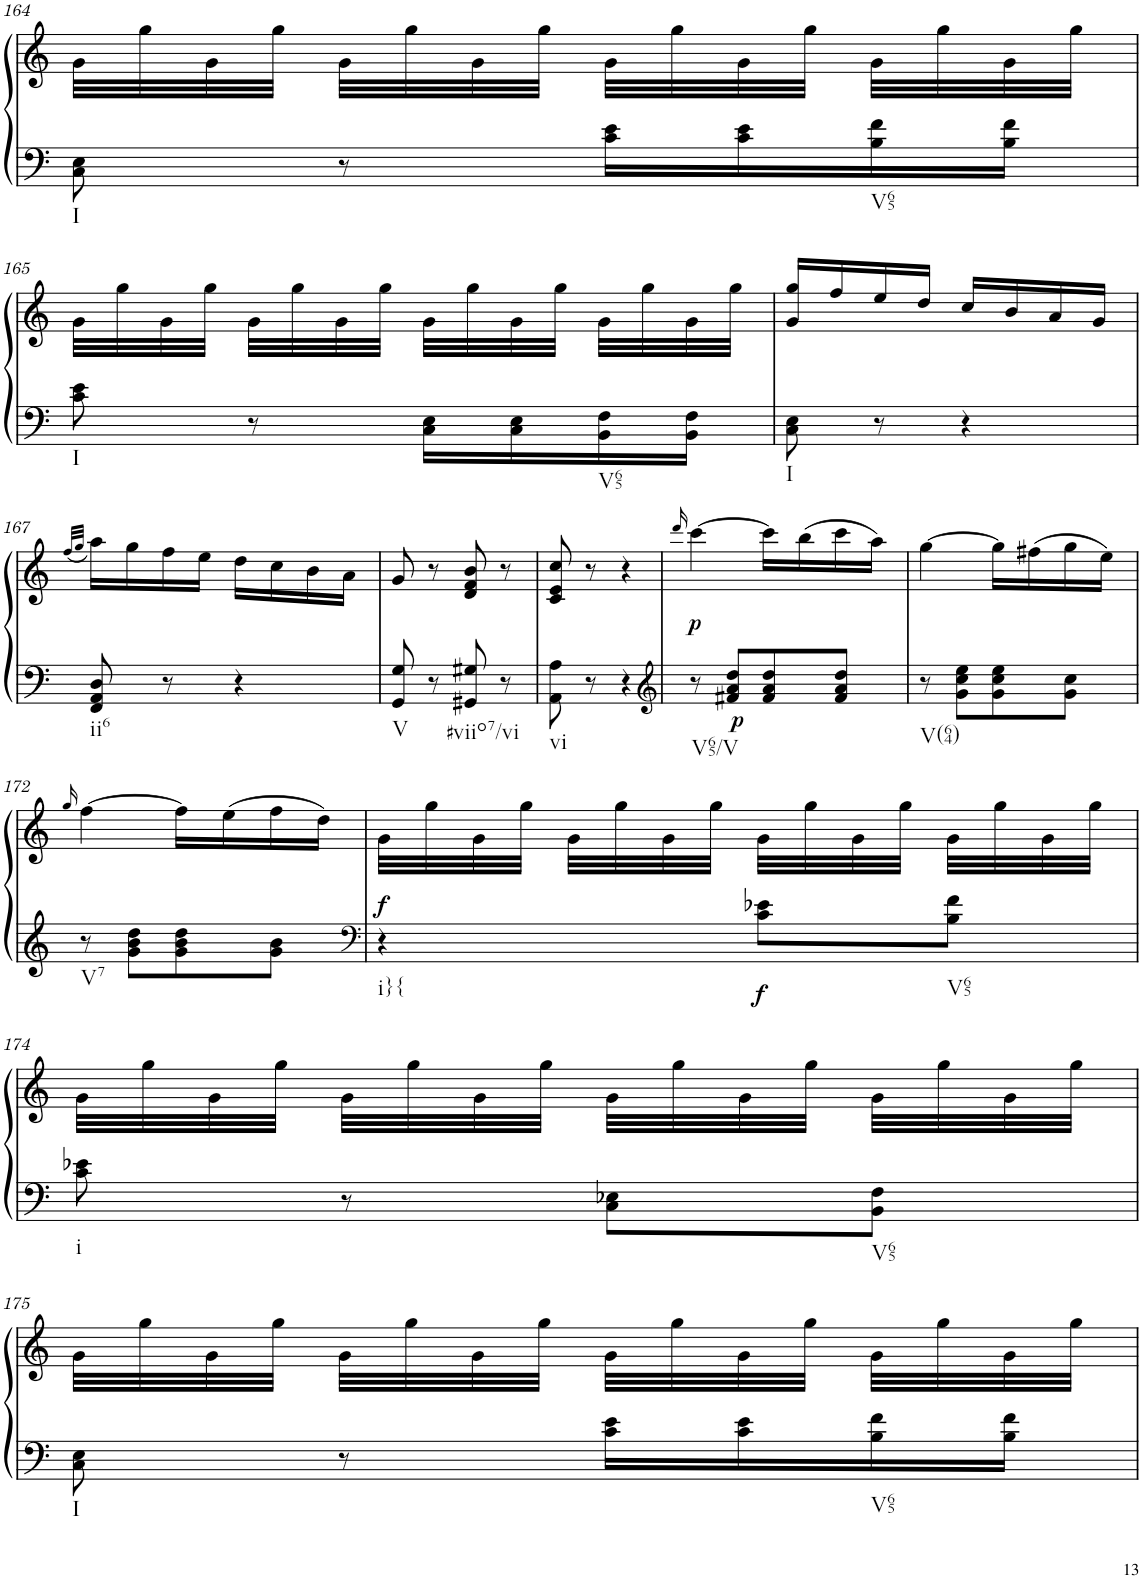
**kern	**kern	**dynam
*part1	*part1	*part1
*staff2	*staff1	*staff1/2
*I"Klavier linke Hand	*	*
!!LO:PB:g=z
*clefF4	*clefG2	*
*k[]	*k[]	*
*M2/4	*M2/4	*
=164	=164	=164
!LO:TX:b:t=I	!	!
8C\ 8E\	32g\LLL	.
.	32gg\	.
.	32g\	.
.	32gg\JJJ	.
8r	32g\LLL	.
.	32gg\	.
.	32g\	.
.	32gg\JJJ	.
16c\ 16e\LL	32g\LLL	.
.	32gg\	.
16c\ 16e\	32g\	.
.	32gg\JJJ	.
!LO:TX:b:t=V65	!	!
16B\ 16f\	32g\LLL	.
.	32gg\	.
16B\ 16f\JJ	32g\	.
.	32gg\JJJ	.
!!LO:LB:g=z
=165	=165	=165
!LO:TX:b:t=I	!	!
8c\ 8e\	32g\LLL	.
.	32gg\	.
.	32g\	.
.	32gg\JJJ	.
8r	32g\LLL	.
.	32gg\	.
.	32g\	.
.	32gg\JJJ	.
16C\ 16E\LL	32g\LLL	.
.	32gg\	.
16C\ 16E\	32g\	.
.	32gg\JJJ	.
!LO:TX:b:t=V65	!	!
16BB\ 16F\	32g\LLL	.
.	32gg\	.
16BB\ 16F\JJ	32g\	.
.	32gg\JJJ	.
=166	=166	=166
!LO:TX:b:t=I	!	!
8C\ 8E\	16g/ 16gg/LL	.
.	16ff/	.
8r	16ee/	.
.	16dd/JJ	.
4r	16cc/LL	.
.	16b/	.
.	16a/	.
.	16g/JJ	.
!!LO:LB:g=z
=167	=167	=167
.	(32qff/LLL	.
.	32qgg/JJJ	.
!LO:TX:b:t=ii6	!	!
8FF/ 8AA/ 8D/	16aa\LL)	.
.	16gg\	.
8r	16ff\	.
.	16ee\JJ	.
4r	16dd\LL	.
.	16cc\	.
.	16b\	.
.	16a\JJ	.
=168	=168	=168
!LO:TX:b:t=V	!	!
8GG/ 8G/	8g/	.
8r	8r	.
!LO:TX:b:t=#viio7/vi	!	!
8GG#X/ 8G#X/	8d/ 8f/ 8b/	.
8r	8r	.
=169	=169	=169
!LO:TX:b:t=vi	!	!
8AA\ 8A\	8c/ 8e/ 8cc/	.
8r	8r	.
4r	4r	.
=170	=170	=170
*clefG2	*	*
.	16qddd/	.
!LO:TX:b:t=V65/V	!	!
!	!	!LO:DY:b
8r	[4ccc\	p
!	!	!LO:DY:b=2
8f#X/ 8a/ 8dd/L	.	p
8f#/ 8a/ 8dd/	16ccc\LL]	.
.	(16bb\	.
8f#/ 8a/ 8dd/J	16ccc\	.
.	16aa\JJ)	.
=171	=171	=171
!LO:TX:b:t=V(64)	!	!
8r	[4gg\	.
8g\ 8cc\ 8ee\L	.	.
8g\ 8cc\ 8ee\	16gg\LL]	.
.	(16ff#X\	.
8g\ 8cc\J	16gg\	.
.	16ee\JJ)	.
!!LO:LB:g=z
=172	=172	=172
.	16qgg/	.
!LO:TX:b:t=V7	!	!
8r	[4ff\	.
8g\ 8b\ 8dd\L	.	.
8g\ 8b\ 8dd\	16ff\LL]	.
.	(16ee\	.
8g\ 8b\J	16ff\	.
.	16dd\JJ)	.
=173	=173	=173
*clefF4	*	*
!LO:TX:b:t=i}{	!	!
!	!	!LO:DY:a=2
4r	32g\LLL	f
.	32gg\	.
.	32g\	.
.	32gg\JJJ	.
.	32g\LLL	.
.	32gg\	.
.	32g\	.
.	32gg\JJJ	.
!	!	!LO:DY:b=2
8c\ 8e-X\L	32g\LLL	f
.	32gg\	.
.	32g\	.
.	32gg\JJJ	.
!LO:TX:b:t=V65	!	!
8B\ 8f\J	32g\LLL	.
.	32gg\	.
.	32g\	.
.	32gg\JJJ	.
!!LO:LB:g=z
=174	=174	=174
!LO:TX:b:t=i	!	!
8c\ 8e-X\	32g\LLL	.
.	32gg\	.
.	32g\	.
.	32gg\JJJ	.
8r	32g\LLL	.
.	32gg\	.
.	32g\	.
.	32gg\JJJ	.
8C\ 8E-X\L	32g\LLL	.
.	32gg\	.
.	32g\	.
.	32gg\JJJ	.
!LO:TX:b:t=V65	!	!
8BB\ 8F\J	32g\LLL	.
.	32gg\	.
.	32g\	.
.	32gg\JJJ	.
!!LO:LB:g=z
=175	=175	=175
!LO:TX:b:t=I	!	!
8C\ 8E\	32g\LLL	.
.	32gg\	.
.	32g\	.
.	32gg\JJJ	.
8r	32g\LLL	.
.	32gg\	.
.	32g\	.
.	32gg\JJJ	.
16c\ 16e\LL	32g\LLL	.
.	32gg\	.
16c\ 16e\	32g\	.
.	32gg\JJJ	.
!LO:TX:b:t=V65	!	!
16B\ 16f\	32g\LLL	.
.	32gg\	.
16B\ 16f\JJ	32g\	.
.	32gg\JJJ	.
=	=	=
*-	*-	*-
